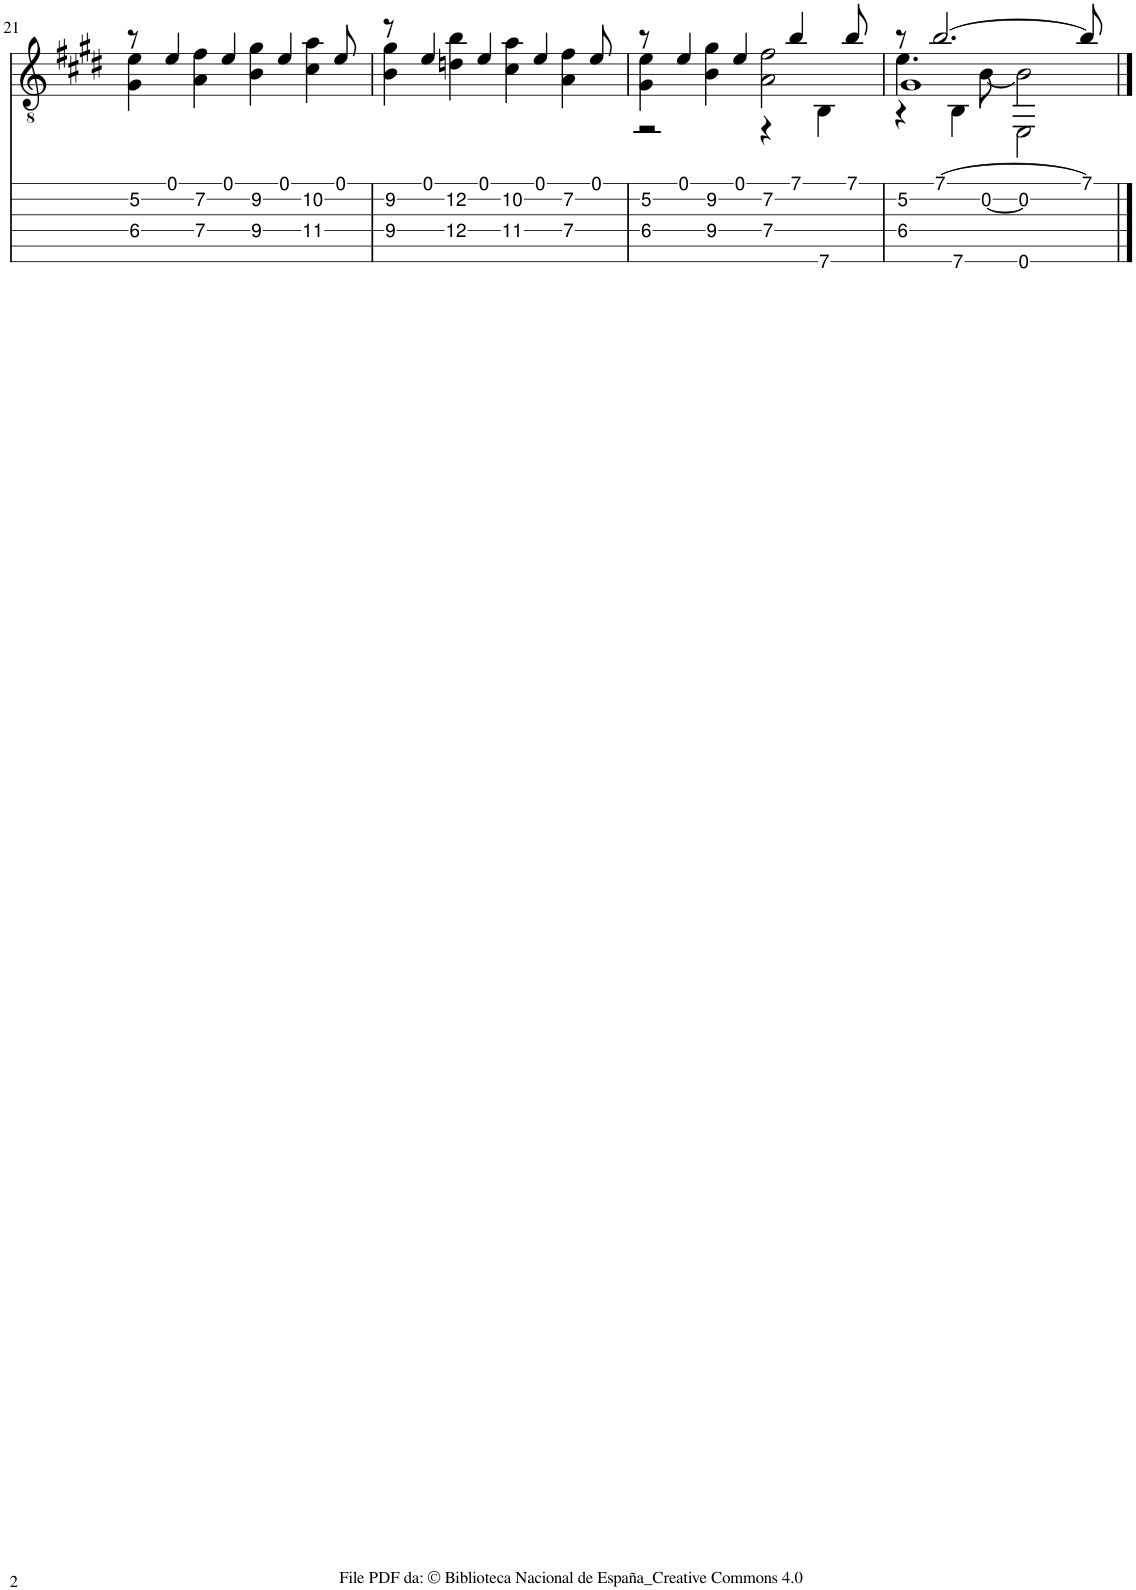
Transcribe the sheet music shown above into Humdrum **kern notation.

**kern	**kern
*part1	*part1
*staff2	*staff1
*I"Guitar	*
*I'Guit.	*
!!LO:PB:g=z
*	*clefGv2
*k[f#c#g#d#]	*k[f#c#g#d#]
*M4/4	*M4/4
*met(c)	*met(c)
=21	=21
*^	*^
8r	4G# 4e	8r	4G#\ 4e\
4e	.	4e/	.
.	4A 4f#	.	4A\ 4f#\
4e	.	4e/	.
.	4B 4g#	.	4B\ 4g#\
4e	.	4e/	.
.	4c# 4a	.	4c#\ 4a\
8e	.	8e/	.
=22	=22	=22	=22
8r	4B 4g#	8r	4B\ 4g#\
4e	.	4e/	.
.	4dn 4b	.	4dn\ 4b\
4e	.	4e/	.
.	4c# 4a	.	4c#\ 4a\
4e	.	4e/	.
.	4A 4f#	.	4A\ 4f#\
8e	.	8e/	.
=23	=23	=23	=23
*	*^	*	*^
8r	4G# 4e	2r	8r	4G#\ 4e\	2r
4e	.	.	4e/	.	.
.	4B 4g#	.	.	4B\ 4g#\	.
4e	.	.	4e/	.	.
.	2A 2f#	4r	.	2A\ 2f#\	4r
4b	.	.	4b/	.	.
.	.	4BB	.	.	4BB\
8b	.	.	8b/	.	.
=24	=24	=24	=24	=24	=24
*	*	*^	*	*	*^
8r	4.e	1G#	4r	8r	4.e\	1G#	4r
[2.b	.	.	.	[2.b/	.	.	.
.	.	.	4BB	.	.	.	4BB\
.	[8B	.	.	.	[8B\	.	.
.	2B]	.	2EE	.	2B\]	.	2EE\
8b]	.	.	.	8b/]	.	.	.
*v	*v	*v	*v	*	*	*	*
*	*v	*v	*v	*v
==	==
*-	*-
